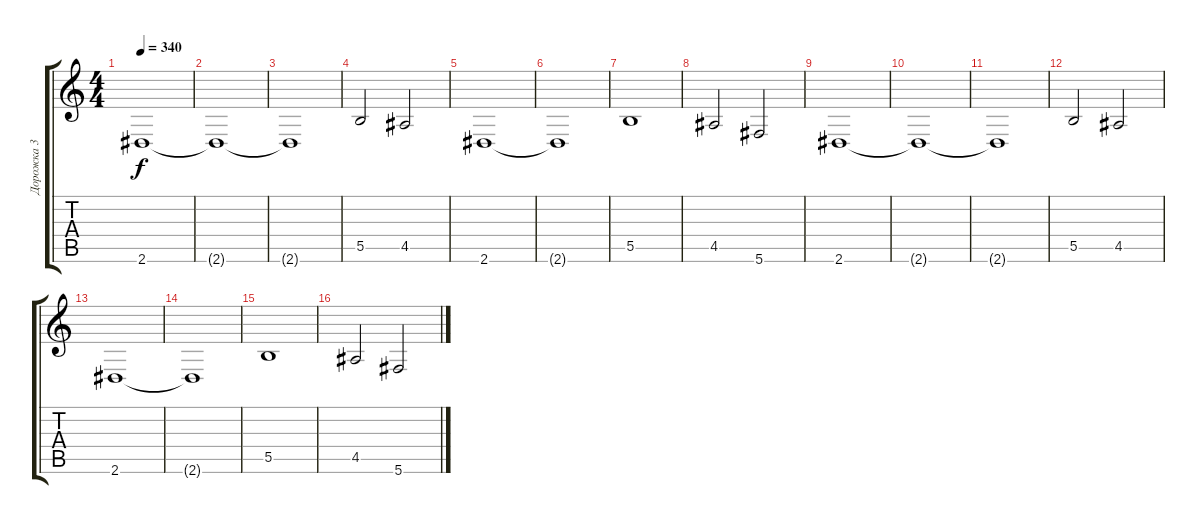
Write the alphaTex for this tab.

\track ("Дорожка 3" "Дорожка 3") {instrument electricbassfinger}
\staff {score tabs}
\tuning (Db4 Ab3 E3 B2 Gb2 Db2) {hide}
\ts (4 4)
\tempo 340
\clef g2
\ks c
2.6.1{dy f} |
2.6{t}.1 |
2.6{t}.1 |
5.5.2 4.5.2 |
2.6.1 |
2.6{t}.1 |
5.5.1 |
4.5.2 5.6.2 |
2.6.1 |
2.6{t}.1 |
2.6{t}.1 |
5.5.2 4.5.2 |
2.6.1 |
2.6{t}.1 |
5.5.1 |
4.5.2 5.6.2
